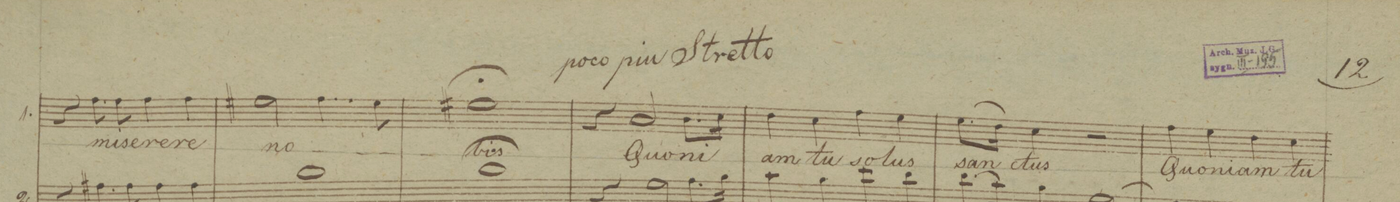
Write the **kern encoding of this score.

**kern	**text	**dynam
*I"Canto	*	*
*clefC1	*	*
*k[b-]	*	*
*met(c|)	*	*
*M2/2	*	*
4r	.	.
8.dd\	mi-	.
16dd\	-se-	.
4dd\	-re-	.
4dd\	-re	.
=71	=71	=71
2cc#X\	no-	.
4.dd\	.	.
8cc#\	.	.
=72	=72	=72
1cc#X;	-bis	.
=73	=73	=73
4r	.	.
2f/	Quo-	.
8.g\L	-ni-	.
16a\Jk	.	.
=74	=74	=74
4b-\	-am	.
4a\	tu	.
4dd\	so-	.
4cc\	-lus	.
=75	=75	=75
(8.cc\L	san-	.
16b-\Jk)	.	.
4a\	-ctus	.
2r	.	.
=76	=76	=76
4dd\	Quo-	.
4cc\	-ni-	.
4b-\	-am	.
4a\	tu	.
=77	=77	=77
*-	*-	*-
